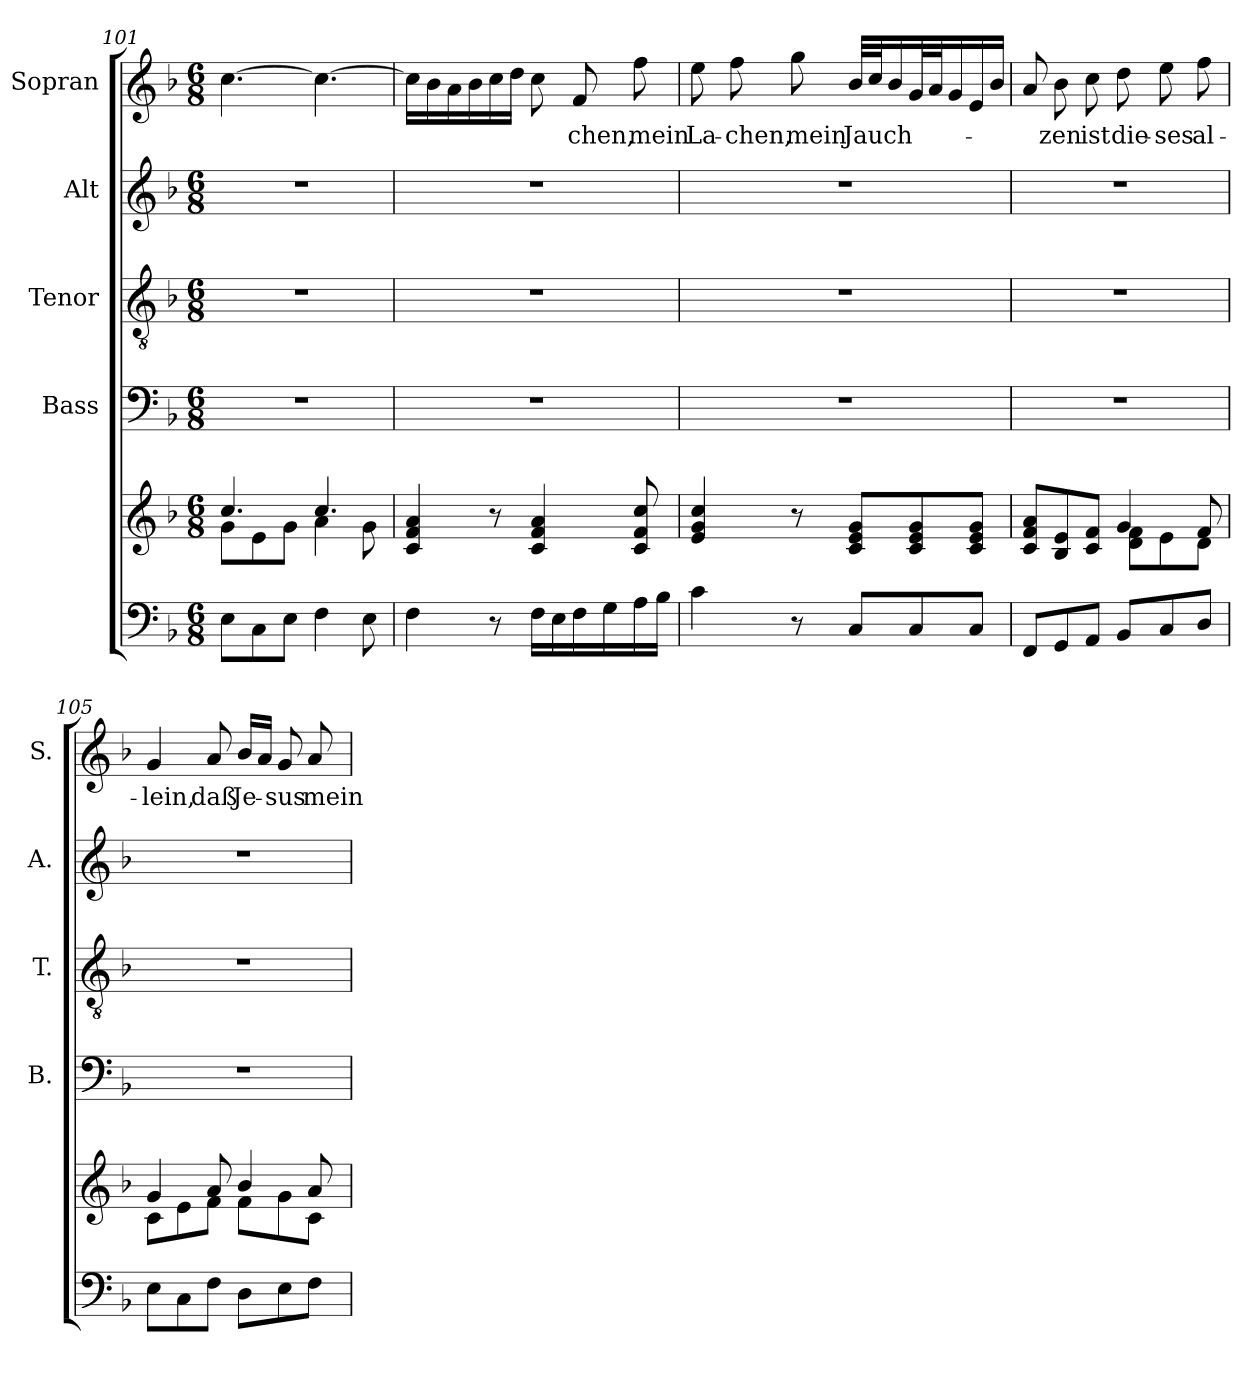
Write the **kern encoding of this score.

**kern	**kern	**kern	**kern	**kern	**kern	**text
*part5	*part5	*part4	*part3	*part2	*part1	*part1
*staff6	*staff5	*staff4	*staff3	*staff2	*staff1	*staff1
*	*	*I"Bass	*I"Tenor	*I"Alt	*I"Sopran	*
*	*	*I'B.	*I'T.	*I'A.	*I'S.	*
*clefF4	*clefG2	*clefF4	*clefGv2	*clefG2	*clefG2	*
*k[b-]	*k[b-]	*k[b-]	*k[b-]	*k[b-]	*k[b-]	*
*F:	*F:	*F:	*F:	*F:	*F:	*
*M6/8	*M6/8	*M6/8	*M6/8	*M6/8	*M6/8	*
=101	=101	=101	=101	=101	=101	=101
*	*^	*	*	*	*	*
8E\L	4.cc/	8g\L	2.r	2.r	2.r	[4.cc\	.
8C\	.	8e\	.	.	.	.	.
8E\J	.	8g\J	.	.	.	.	.
4F\	4.cc/	4a\	.	.	.	4.cc\_	.
8E\	.	8g\	.	.	.	.	.
*	*v	*v	*	*	*	*	*
=102	=102	=102	=102	=102	=102	=102
4F\	4c/ 4f/ 4a/	2.r	2.r	2.r	16cc\LL]	.
.	.	.	.	.	16b-\	.
.	.	.	.	.	16a\	.
.	.	.	.	.	16b-\	.
8r	8r	.	.	.	16cc\	.
.	.	.	.	.	16dd\JJ	.
16F\LL	4c/ 4f/ 4a/	.	.	.	8cc\	.
16E\	.	.	.	.	.	.
!	!	!	!	!	!	!LO:LY:b
16F\	.	.	.	.	8f/	-chen,
16G\	.	.	.	.	.	.
!	!	!	!	!	!	!LO:LY:b
16A\	8c/ 8f/ 8cc/	.	.	.	8ff\	mein
16B-\JJ	.	.	.	.	.	.
!!LO:LB:g=z
=103	=103	=103	=103	=103	=103	=103
!	!	!	!	!	!	!LO:LY:b
4c\	4e/ 4g/ 4cc/	2.r	2.r	2.r	8ee\	La-
!	!	!	!	!	!	!LO:LY:b
.	.	.	.	.	8ff\	-chen,
!	!	!	!	!	!	!LO:LY:b
8r	8r	.	.	.	8gg\	mein
!	!	!	!	!	!	!LO:LY:b
8C/L	8c/ 8e/ 8g/L	.	.	.	32b-/LLL	Jauch-
.	.	.	.	.	32cc/J	.
.	.	.	.	.	16b-/	.
8C/	8c/ 8e/ 8g/	.	.	.	32g/L	.
.	.	.	.	.	32a/J	.
.	.	.	.	.	16g/	.
8C/J	8c/ 8e/ 8g/J	.	.	.	16e/	.
.	.	.	.	.	16b-/JJ	.
=104	=104	=104	=104	=104	=104	=104
*	*^	*	*	*	*	*
8FF/L	8c/ 8f/ 8a/L	4.ryy	2.r	2.r	2.r	8a/	.
!	!	!	!	!	!	!	!LO:LY:b
8GG/	8B-/ 8e/	.	.	.	.	8b-\	-zen
!	!	!	!	!	!	!	!LO:LY:b
8AA/J	8c/ 8f/J	.	.	.	.	8cc\	ist
!	!	!	!	!	!	!	!LO:LY:b
8BB-/L	4g/	8d\ 8f\L	.	.	.	8dd\	die-
!	!	!	!	!	!	!	!LO:LY:b
8C/	.	8e\	.	.	.	8ee\	-ses
!	!	!	!	!	!	!	!LO:LY:b
8D/J	8f/	8d\J	.	.	.	8ff\	al-
=105	=105	=105	=105	=105	=105	=105	=105
!	!	!	!	!	!	!	!LO:LY:b
8E\L	4g/	8c\L	2.r	2.r	2.r	4g/	-lein,
8C\	.	8e\	.	.	.	.	.
!	!	!	!	!	!	!	!LO:LY:b
8F\J	8a/	8f\J	.	.	.	8a/	daß
!	!	!	!	!	!	!	!LO:LY:b
8D\L	4b-/	8f\L	.	.	.	16b-/LL	Je-
.	.	.	.	.	.	16a/JJ	.
!	!	!	!	!	!	!	!LO:LY:b
8E\	.	8g\	.	.	.	8g/	-sus
!	!	!	!	!	!	!	!LO:LY:b
8F\J	8a/	8c\J	.	.	.	8a/	mein
*	*v	*v	*	*	*	*	*
=	=	=	=	=	=	=
*-	*-	*-	*-	*-	*-	*-
